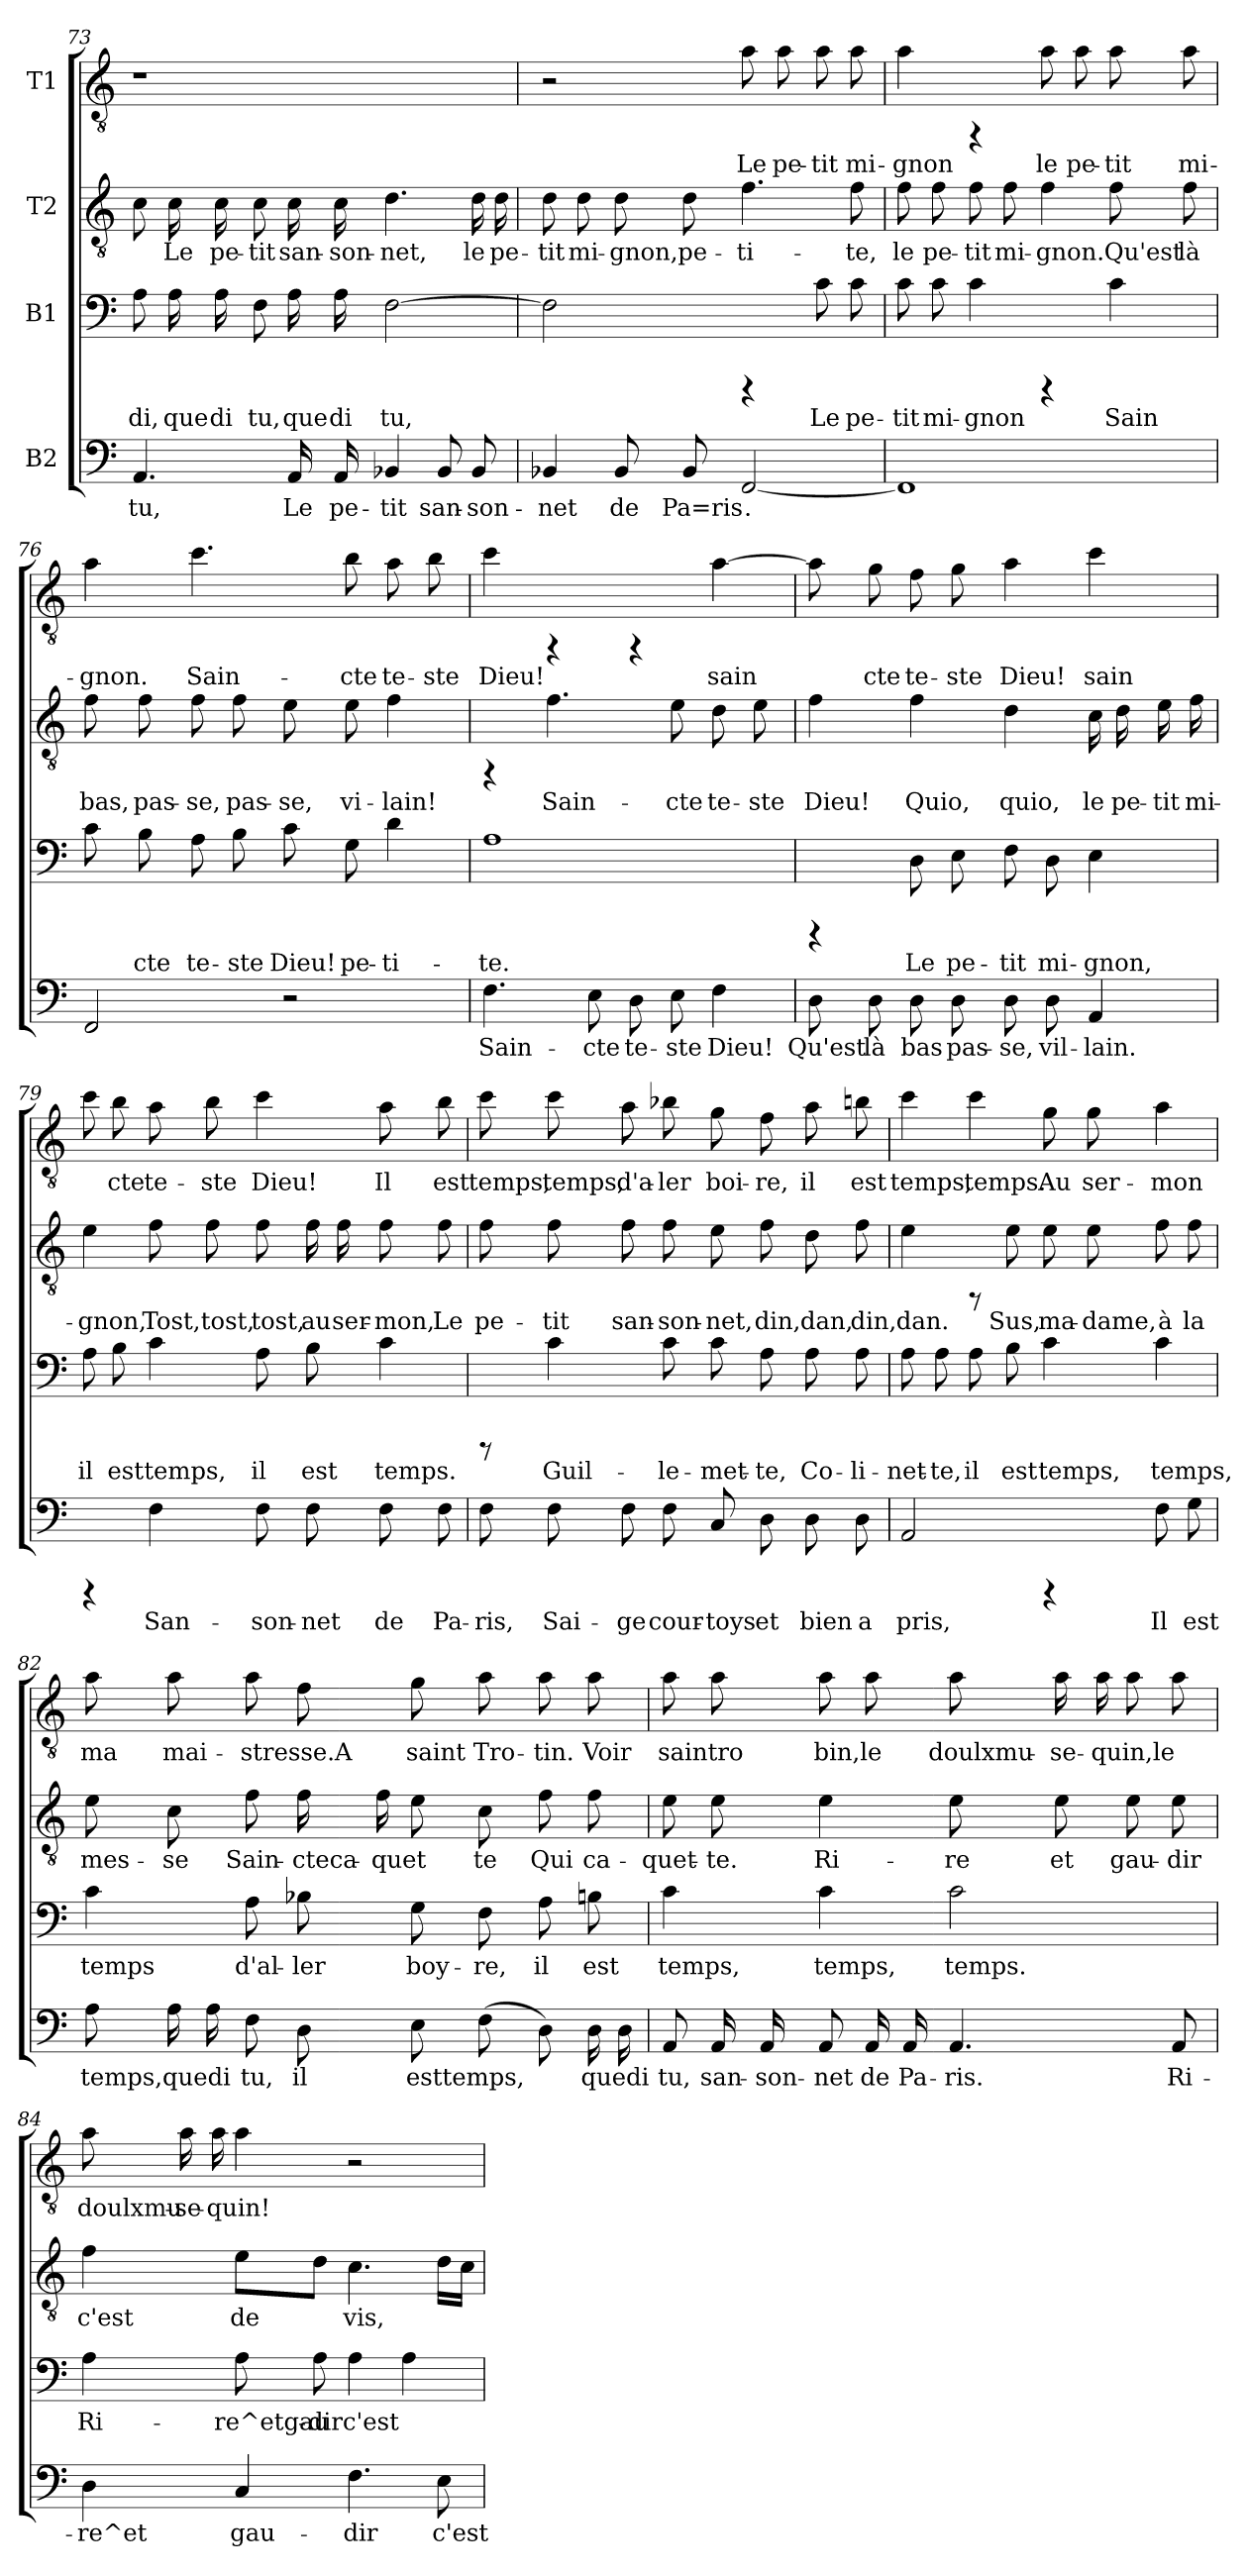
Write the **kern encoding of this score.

**kern	**text	**kern	**text	**kern	**text	**kern	**text
*part4	*part4	*part3	*part3	*part2	*part2	*part1	*part1
*staff4	*staff4	*staff3	*staff3	*staff2	*staff2	*staff1	*staff1
*I"B2	*	*I"B1	*	*I"T2	*	*I"T1	*
!!LO:PB:g=z
*clefF4	*	*clefF4	*	*clefGv2	*	*clefGv2	*
*k[]	*	*k[]	*	*k[]	*	*k[]	*
*C:	*	*C:	*	*C:	*	*C:	*
=73	=73	=73	=73	=73	=73	=73	=73
!	!LO:LY:b:cj	!	!LO:LY:b:cj	!	!LO:LY:b:cj	!	!
4.AA/	tu,	8A\	di,	8c\	.	1r	.
!	!	!	!LO:LY:b:cj	!	!LO:LY:b:cj	!	!
.	.	16A\	que	16c\	Le	.	.
!	!	!	!LO:LY:b:cj	!	!LO:LY:b:cj	!	!
.	.	16A\	di	16c\	pe-	.	.
!	!	!	!LO:LY:b:cj	!	!LO:LY:b:cj	!	!
.	.	8F\	tu,	8c\	-tit	.	.
!	!LO:LY:b:cj	!	!LO:LY:b:cj	!	!LO:LY:b:cj	!	!
16AA/	Le	16A\	que	16c\	san-	.	.
!	!LO:LY:b:cj	!	!LO:LY:b:cj	!	!LO:LY:b:cj	!	!
16AA/	pe-	16A\	di	16c\	-son-	.	.
!	!LO:LY:b:cj	!	!LO:LY:b:cj	!	!LO:LY:b:cj	!	!
4BB-X/	-tit	[>2F\	tu,-	4.d\	-net,	.	.
!	!LO:LY:b:cj	!	!	!	!	!	!
8BB-/	san-	.	.	.	.	.	.
!	!LO:LY:b:cj	!	!	!	!LO:LY:b:cj	!	!
8BB-/	-son-	.	.	16d\	le	.	.
!	!	!	!	!	!LO:LY:b:cj	!	!
.	.	.	.	16d\	pe-	.	.
=74	=74	=74	=74	=74	=74	=74	=74
!	!LO:LY:b:cj	!	!LO:LY:b:cj	!	!LO:LY:b:cj	!	!
4BB-X/	-net	2F\]	--	8d\	-tit	2r	.
!	!	!	!	!	!LO:LY:b:cj	!	!
.	.	.	.	8d\	mi-	.	.
!	!LO:LY:b:cj	!	!	!	!LO:LY:b:cj	!	!
8BB-/	de	.	.	8d\	-gnon,	.	.
!	!LO:LY:b:cj	!	!	!	!LO:LY:b:cj	!	!
8BB-/	Pa=ris	.	.	8d\	pe-	.	.
!	!LO:LY:b:cj	!	!	!	!LO:LY:b:cj	!	!LO:LY:b:cj
[<2FF/	.-	4rCCC	.	4.f\	-ti-	8a\	Le
!	!	!	!	!	!	!	!LO:LY:b:cj
.	.	.	.	.	.	8a\	pe-
!	!	!	!LO:LY:b:cj	!	!	!	!LO:LY:b:cj
.	.	8c\	-Le	.	.	8a\	-tit
!	!	!	!LO:LY:b:cj	!	!LO:LY:b:cj	!	!LO:LY:b:cj
.	.	8c\	pe-	8f\	-te,	8a\	mi-
=75	=75	=75	=75	=75	=75	=75	=75
!	!LO:LY:b:cj	!	!LO:LY:b:cj	!	!LO:LY:b:cj	!	!LO:LY:b:cj
1FF]	--	8c\	-tit	8f\	le	4a\	-gnon
!	!	!	!LO:LY:b:cj	!	!LO:LY:b:cj	!	!
.	.	8c\	mi-	8f\	pe-	.	.
!	!	!	!LO:LY:b:cj	!	!LO:LY:b:cj	!	!
.	.	4c\	-gnon	8f\	-tit	4rFF	.
!	!	!	!	!	!LO:LY:b:cj	!	!
.	.	.	.	8f\	mi-	.	.
!	!	!	!	!	!LO:LY:b:cj	!	!LO:LY:b:cj
.	.	4rCCC	.	4f\	-gnon.	8a\	le
!	!	!	!	!	!	!	!LO:LY:b:cj
.	.	.	.	.	.	8a\	pe-
!	!	!	!LO:LY:b:cj	!	!LO:LY:b:cj	!	!LO:LY:b:cj
.	.	4c\	Sain-	8f\	Qu'est	8a\	-tit
!	!	!	!	!	!LO:LY:b:cj	!	!LO:LY:b:cj
.	.	.	.	8f\	là	8a\	mi-
!!LO:PB:g=z
=76	=76	=76	=76	=76	=76	=76	=76
!	!LO:LY:b:cj	!	!LO:LY:b:cj	!	!LO:LY:b:cj	!	!LO:LY:b:cj
2FF/	--	8c\	--	8f\	bas,	4a\	-gnon.
!	!	!	!LO:LY:b:cj	!	!LO:LY:b:cj	!	!
.	.	8B\	-cte	8f\	pas-	.	.
!	!	!	!LO:LY:b:cj	!	!LO:LY:b:cj	!	!LO:LY:b:cj
.	.	8A\	te-	8f\	-se,	4.cc\	Sain-
!	!	!	!LO:LY:b:cj	!	!LO:LY:b:cj	!	!
.	.	8B\	-ste	8f\	pas-	.	.
!	!	!	!LO:LY:b:cj	!	!LO:LY:b:cj	!	!
2r	.	8c\	Dieu!	8e\	-se,	.	.
!	!	!	!LO:LY:b:cj	!	!LO:LY:b:cj	!	!LO:LY:b:cj
.	.	8G\	pe-	8e\	vi-	8b\	-cte
!	!	!	!LO:LY:b:cj	!	!LO:LY:b:cj	!	!LO:LY:b:cj
.	.	4d\	-ti-	4f\	-lain!	8a\	te-
!	!	!	!	!	!	!	!LO:LY:b:cj
.	.	.	.	.	.	8b\	-ste
=77	=77	=77	=77	=77	=77	=77	=77
!	!LO:LY:b:cj	!	!LO:LY:b:cj	!	!	!	!LO:LY:b:cj
4.F\	-Sain-	1A	-te.	4rFF	.	4cc\	Dieu!
!	!	!	!	!	!LO:LY:b:cj	!	!
.	.	.	.	4.f\	Sain-	4rFF	.
!	!LO:LY:b:cj	!	!	!	!	!	!
8E\	-cte	.	.	.	.	.	.
!	!LO:LY:b:cj	!	!	!	!	!	!
8D\	te-	.	.	.	.	4rFF	.
!	!LO:LY:b:cj	!	!	!	!LO:LY:b:cj	!	!
8E\	-ste	.	.	8e\	-cte	.	.
!	!LO:LY:b:cj	!	!	!	!LO:LY:b:cj	!	!LO:LY:b:cj
4F\	Dieu!	.	.	8d\	te-	[>4a\	sain-
!	!	!	!	!	!LO:LY:b:cj	!	!
.	.	.	.	8e\	-ste	.	.
=78	=78	=78	=78	=78	=78	=78	=78
!	!LO:LY:b:cj	!	!	!	!LO:LY:b:cj	!	!LO:LY:b:cj
8D\	Qu'est	4rCCC	.	4f\	Dieu!	8a\]	--
!	!LO:LY:b:cj	!	!	!	!	!	!LO:LY:b:cj
8D\	là	.	.	.	.	8g\	-cte
!	!LO:LY:b:cj	!	!LO:LY:b:cj	!	!LO:LY:b:cj	!	!LO:LY:b:cj
8D\	bas	8D\	Le	4f\	Quio,	8f\	te-
!	!LO:LY:b:cj	!	!LO:LY:b:cj	!	!	!	!LO:LY:b:cj
8D\	pas-	8E\	pe-	.	.	8g\	-ste
!	!LO:LY:b:cj	!	!LO:LY:b:cj	!	!LO:LY:b:cj	!	!LO:LY:b:cj
8D\	-se,	8F\	-tit	4d\	quio,	4a\	Dieu!
!	!LO:LY:b:cj	!	!LO:LY:b:cj	!	!	!	!
8D\	vil-	8D\	mi-	.	.	.	.
!	!LO:LY:b:cj	!	!LO:LY:b:cj	!	!LO:LY:b:cj	!	!LO:LY:b:cj
4AA/	-lain.	4E\	-gnon,	16c\	le	4cc\	sain-
!	!	!	!	!	!LO:LY:b:cj	!	!
.	.	.	.	16d\	pe-	.	.
!	!	!	!	!	!LO:LY:b:cj	!	!
.	.	.	.	16e\	-tit	.	.
!	!	!	!	!	!LO:LY:b:cj	!	!
.	.	.	.	16f\	mi-	.	.
!!LO:LB:g=z
=79	=79	=79	=79	=79	=79	=79	=79
!	!	!	!LO:LY:b:cj	!	!LO:LY:b:cj	!	!LO:LY:b:cj
4rCCC	.	8A\	il	4e\	-gnon,	8cc\	--
!	!	!	!LO:LY:b:cj	!	!	!	!LO:LY:b:cj
.	.	8B\	est	.	.	8b\	-cte
!	!LO:LY:b:cj	!	!LO:LY:b:cj	!	!LO:LY:b:cj	!	!LO:LY:b:cj
4F\	San-	4c\	temps,	8f\	Tost,	8a\	te-
!	!	!	!	!	!LO:LY:b:cj	!	!LO:LY:b:cj
.	.	.	.	8f\	tost,	8b\	-ste
!	!LO:LY:b:cj	!	!LO:LY:b:cj	!	!LO:LY:b:cj	!	!LO:LY:b:cj
8F\	-son-	8A\	il	8f\	tost,	4cc\	Dieu!
!	!LO:LY:b:cj	!	!LO:LY:b:cj	!	!LO:LY:b:cj	!	!
8F\	-net	8B\	est	16f\	au	.	.
!	!	!	!	!	!LO:LY:b:cj	!	!
.	.	.	.	16f\	ser-	.	.
!	!LO:LY:b:cj	!	!LO:LY:b:cj	!	!LO:LY:b:cj	!	!LO:LY:b:cj
8F\	de	4c\	temps.	8f\	-mon,	8a\	Il
!	!LO:LY:b:cj	!	!	!	!LO:LY:b:cj	!	!LO:LY:b:cj
8F\	Pa-	.	.	8f\	Le	8b\	est
=80	=80	=80	=80	=80	=80	=80	=80
!	!LO:LY:b:cj	!	!	!	!LO:LY:b:cj	!	!LO:LY:b:cj
8F\	-ris,	8rCCC	.	8f\	pe-	8cc\	temps,
!	!LO:LY:b:cj	!	!LO:LY:b:cj	!	!LO:LY:b:cj	!	!LO:LY:b:cj
8F\	Sai-	4c\	Guil-	8f\	-tit	8cc\	temps,
!	!LO:LY:b:cj	!	!	!	!LO:LY:b:cj	!	!LO:LY:b:cj
8F\	-ge	.	.	8f\	san-	8a\	d'a-
!	!LO:LY:b:cj	!	!LO:LY:b:cj	!	!LO:LY:b:cj	!	!LO:LY:b:cj
8F\	cour-	8c\	-le-	8f\	-son-	8b-X\	-ler
!	!LO:LY:b:cj	!	!LO:LY:b:cj	!	!LO:LY:b:cj	!	!LO:LY:b:cj
8C/	-toys	8c\	-met-	8e\	-net,	8g\	boi-
!	!LO:LY:b:cj	!	!LO:LY:b:cj	!	!LO:LY:b:cj	!	!LO:LY:b:cj
8D\	et	8A\	-te,	8f\	din,	8f\	-re,
!	!LO:LY:b:cj	!	!LO:LY:b:cj	!	!LO:LY:b:cj	!	!LO:LY:b:cj
8D\	bien	8A\	Co-	8d\	dan,	8a\	il
!	!LO:LY:b:cj	!	!LO:LY:b:cj	!	!LO:LY:b:cj	!	!LO:LY:b:cj
8D\	a	8A\	-li-	8f\	din,	8bn\	est
=81	=81	=81	=81	=81	=81	=81	=81
!	!LO:LY:b:cj	!	!LO:LY:b:cj	!	!LO:LY:b:cj	!	!LO:LY:b:cj
2AA/	pris,	8A\	-net-	4e\	dan.	4cc\	temps,
!	!	!	!LO:LY:b:cj	!	!	!	!
.	.	8A\	-te,	.	.	.	.
!	!	!	!LO:LY:b:cj	!	!	!	!LO:LY:b:cj
.	.	8A\	il	8rFF	.	4cc\	temps.
!	!	!	!LO:LY:b:cj	!	!LO:LY:b:cj	!	!
.	.	8B\	est	8e\	Sus,	.	.
!	!	!	!LO:LY:b:cj	!	!LO:LY:b:cj	!	!LO:LY:b:cj
4rCCC	.	4c\	temps,	8e\	ma-	8g\	Au
!	!	!	!	!	!LO:LY:b:cj	!	!LO:LY:b:cj
.	.	.	.	8e\	-dame,	8g\	ser-
!	!LO:LY:b:cj	!	!LO:LY:b:cj	!	!LO:LY:b:cj	!	!LO:LY:b:cj
8F\	Il	4c\	temps,	8f\	à	4a\	-mon
!	!LO:LY:b:cj	!	!	!	!LO:LY:b:cj	!	!
8G\	est	.	.	8f\	la	.	.
!!LO:LB:g=z
=82	=82	=82	=82	=82	=82	=82	=82
!	!LO:LY:b:cj	!	!LO:LY:b:cj	!	!LO:LY:b:cj	!	!LO:LY:b:cj
8A\	temps,quedi	4c\	temps	8e\	mes-	8a\	ma
!	!LO:LY:b:cj	!	!	!	!LO:LY:b:cj	!	!LO:LY:b:cj
16A\	.	.	.	8c\	-se	8a\	mai-
!	!LO:LY:b:cj	!	!	!	!	!	!
16A\	.	.	.	.	.	.	.
!	!LO:LY:b:cj	!	!LO:LY:b:cj	!	!LO:LY:b:cj	!	!LO:LY:b:cj
8F\	tu,	8A\	d'al-	8f\	Sain-	8a\	-stresse.A
!	!LO:LY:b:cj	!	!LO:LY:b:cj	!	!LO:LY:b:cj	!	!LO:LY:b:cj
8D\	il	8B-X\	-ler	16f\	-cteca-	8f\	.
!	!	!	!	!	!LO:LY:b:cj	!	!
.	.	.	.	16f\	-quet-	.	.
!	!LO:LY:b:cj	!	!LO:LY:b:cj	!	!LO:LY:b:cj	!	!LO:LY:b:cj
8E\	esttemps,-	8G\	boy-	8e\	--	8g\	saint
!	!LO:LY:b:cj	!	!LO:LY:b:cj	!	!LO:LY:b:cj	!	!LO:LY:b:cj
(>8F\	--	8F\	-re,	8c\	-te	8a\	Tro-
!	!LO:LY:b:cj	!	!LO:LY:b:cj	!	!LO:LY:b:cj	!	!LO:LY:b:cj
8D\)	--	8A\	il	8f\	Qui	8a\	-tin.
!	!LO:LY:b:cj	!	!LO:LY:b:cj	!	!LO:LY:b:cj	!	!LO:LY:b:cj
16D\	-quedi	8Bn\	est	8f\	ca-	8a\	Voir
!	!LO:LY:b:cj	!	!	!	!	!	!
16D\	.	.	.	.	.	.	.
=83	=83	=83	=83	=83	=83	=83	=83
!	!LO:LY:b:cj	!	!LO:LY:b:cj	!	!LO:LY:b:cj	!	!LO:LY:b:cj
8AA/	tu,	4c\	temps,	8e\	-quet-	8a\	saintro-
!	!LO:LY:b:cj	!	!	!	!LO:LY:b:cj	!	!LO:LY:b:cj
16AA/	san-	.	.	8e\	-te.	8a\	--
!	!LO:LY:b:cj	!	!	!	!	!	!
16AA/	-son-	.	.	.	.	.	.
!	!LO:LY:b:cj	!	!LO:LY:b:cj	!	!LO:LY:b:cj	!	!LO:LY:b:cj
8AA/	-net	4c\	temps,	4e\	Ri-	8a\	-bin,le
!	!LO:LY:b:cj	!	!	!	!	!	!LO:LY:b:cj
16AA/	de	.	.	.	.	8a\	.
!	!LO:LY:b:cj	!	!	!	!	!	!
16AA/	Pa-	.	.	.	.	.	.
!	!LO:LY:b:cj	!	!LO:LY:b:cj	!	!LO:LY:b:cj	!	!LO:LY:b:cj
4.AA/	-ris.	2c\	temps.	8e\	-re	8a\	doulxmu-
!	!	!	!	!	!LO:LY:b:cj	!	!LO:LY:b:cj
.	.	.	.	8e\	et	16a\	-se-
!	!	!	!	!	!	!	!LO:LY:b:cj
.	.	.	.	.	.	16a\	-quin,le
!	!	!	!	!	!LO:LY:b:cj	!	!LO:LY:b:cj
.	.	.	.	8e\	gau-	8a\	.
!	!LO:LY:b:cj	!	!	!	!LO:LY:b:cj	!	!LO:LY:b:cj
8AA/	Ri-	.	.	8e\	-dir	8a\	.
=84	=84	=84	=84	=84	=84	=84	=84
!	!LO:LY:b:cj	!	!LO:LY:b:cj	!	!LO:LY:b:cj	!	!LO:LY:b:cj
4D\	-re^et	4A\	Ri-	4f\	c'est	8a\	doulxmu-
!	!	!	!	!	!	!	!LO:LY:b:cj
.	.	.	.	.	.	16a\	-se-
!	!	!	!	!	!	!	!LO:LY:b:cj
.	.	.	.	.	.	16a\	-quin!
!	!LO:LY:b:cj	!	!LO:LY:b:cj	!	!LO:LY:b:cj	!	!LO:LY:b:cj
4C/	gau-	8A\	-re^etgau-	8e\L	de-	4a\	.
!	!	!	!LO:LY:b:cj	!	!LO:LY:b:cj	!	!
.	.	8A\	-dirc'est	8d\J	--	.	.
!	!LO:LY:b:cj	!	!LO:LY:b:cj	!	!LO:LY:b:cj	!	!
4.F\	-dir	4A\	.	4.c\	-vis,-	2r	.
!	!	!	!LO:LY:b:cj	!	!	!	!
.	.	4A\	.	.	.	.	.
!	!LO:LY:b:cj	!	!	!	!LO:LY:b:cj	!	!
8E\	c'est	.	.	16d\L	--	.	.
!	!	!	!	!	!LO:LY:b:cj	!	!
.	.	.	.	16c\J	--	.	.
=	=	=	=	=	=	=	=
*-	*-	*-	*-	*-	*-	*-	*-
